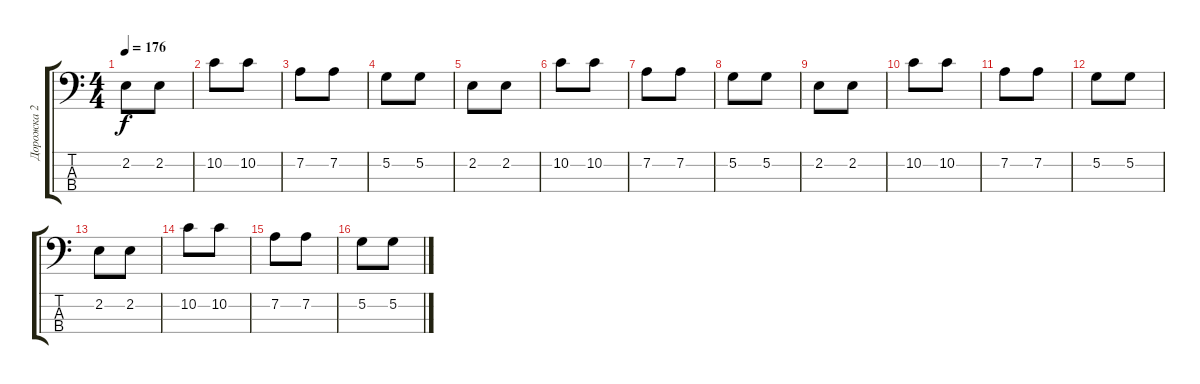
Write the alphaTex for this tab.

\track ("Дорожка 2" "Дорожка 2") {instrument electricbassfinger}
\staff {score tabs}
\tuning (G2 D2 A1 E1) {hide}
\ts (4 4)
\tempo 176
\clef f4
\ks c
2.2.8{dy f} 2.2.8 |
10.2.8 10.2.8 |
7.2.8 7.2.8 |
5.2.8 5.2.8 |
2.2.8 2.2.8 |
10.2.8 10.2.8 |
7.2.8 7.2.8 |
5.2.8 5.2.8 |
2.2.8 2.2.8 |
10.2.8 10.2.8 |
7.2.8 7.2.8 |
5.2.8 5.2.8 |
2.2.8 2.2.8 |
10.2.8 10.2.8 |
7.2.8 7.2.8 |
5.2.8 5.2.8
